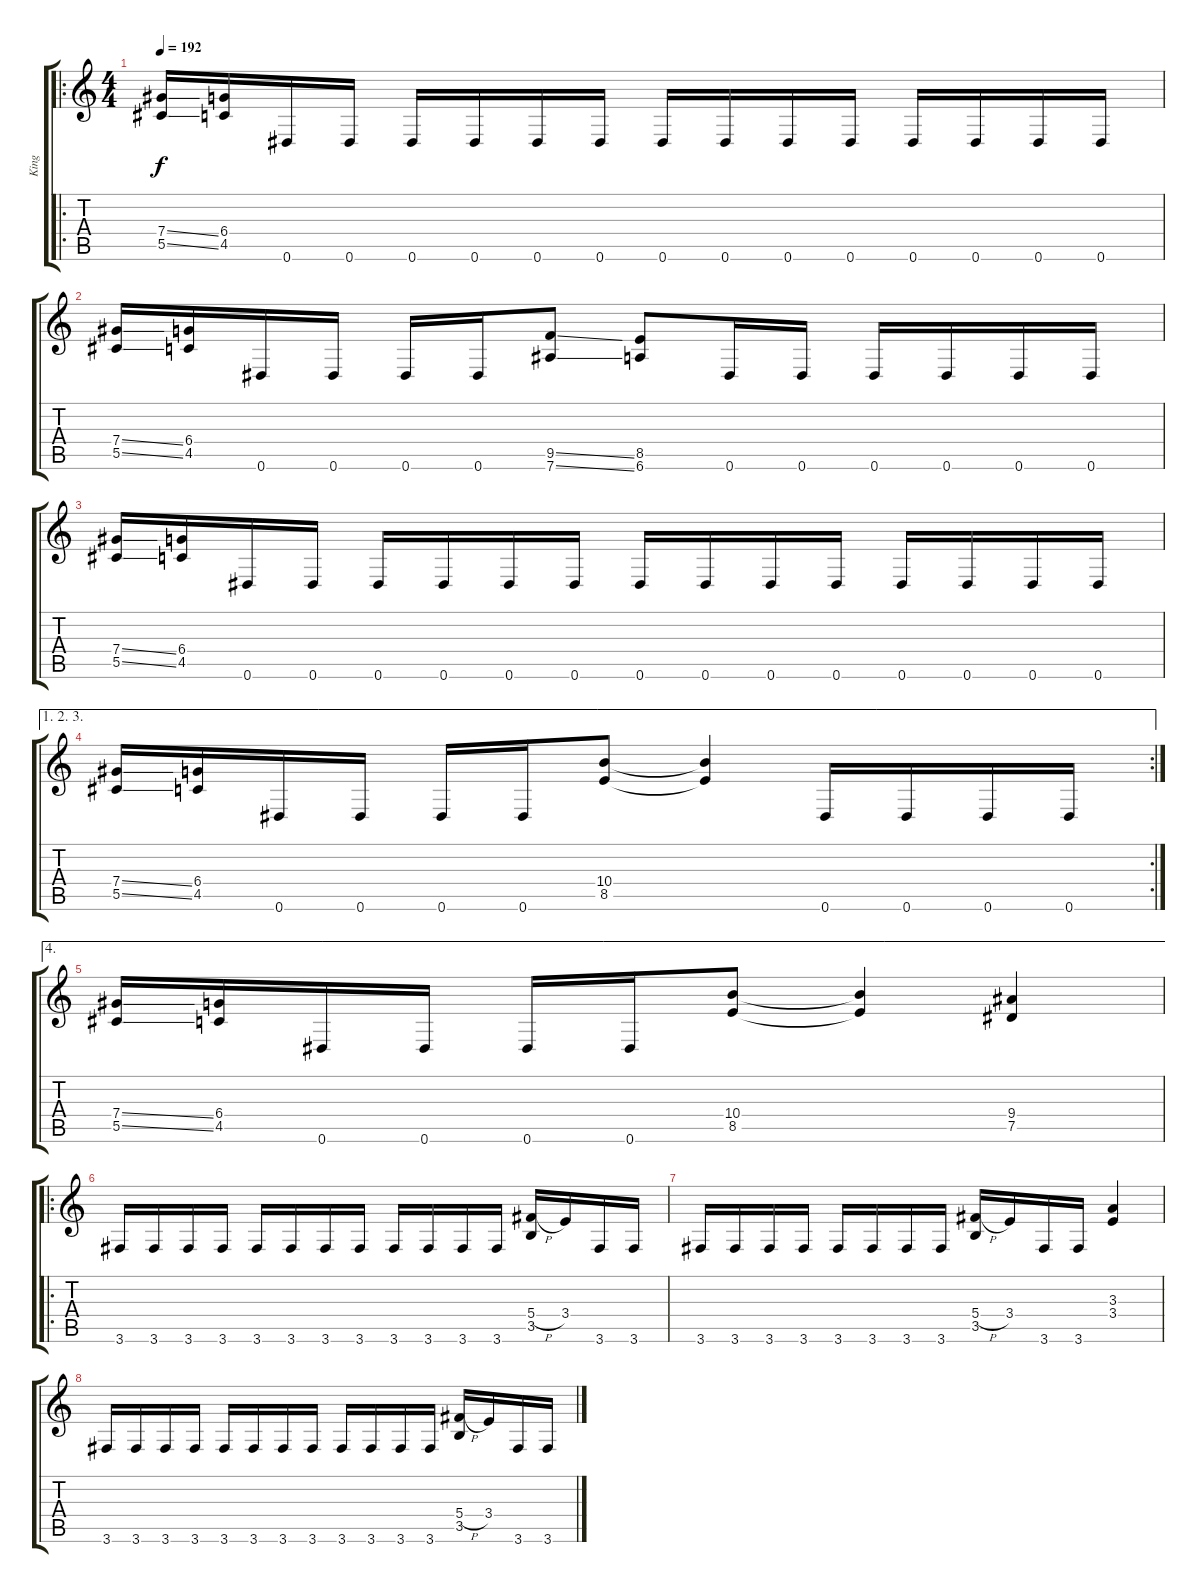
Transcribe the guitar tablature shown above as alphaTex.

\track ("King" "King") {instrument distortionguitar}
\staff {score tabs}
\tuning (Eb4 Bb3 Gb3 Db3 Ab2 Eb2) {hide}
\ro
\ts (4 4)
\tempo 192
\clef g2
\ks c
(7.4{ss} 5.5{ss}).16{dy f} (6.4 4.5).16 0.6.16 0.6.16 0.6.16 0.6.16 0.6.16 0.6.16 0.6.16 0.6.16 0.6.16 0.6.16 0.6.16 0.6.16 0.6.16 0.6.16 |
(7.4{ss} 5.5{ss}).16 (6.4 4.5).16 0.6.16 0.6.16 0.6.16 0.6.16 (9.5{ss} 7.6{ss}).8 (8.5 6.6).8 0.6.16 0.6.16 0.6.16 0.6.16 0.6.16 0.6.16 |
(7.4{ss} 5.5{ss}).16 (6.4 4.5).16 0.6.16 0.6.16 0.6.16 0.6.16 0.6.16 0.6.16 0.6.16 0.6.16 0.6.16 0.6.16 0.6.16 0.6.16 0.6.16 0.6.16 |
\ae (1 2 3)
\rc 2
(7.4{ss} 5.5{ss}).16 (6.4 4.5).16 0.6.16 0.6.16 0.6.16 0.6.16 (10.4 8.5).8 (10.4{t} 8.5{t}).4 0.6.16 0.6.16 0.6.16 0.6.16 |
\ae 4
(7.4{ss} 5.5{ss}).16 (6.4 4.5).16 0.6.16 0.6.16 0.6.16 0.6.16 (10.4 8.5).8 (10.4{t} 8.5{t}).4 (9.4 7.5).4 |
\ro
3.6.16 3.6.16 3.6.16 3.6.16 3.6.16 3.6.16 3.6.16 3.6.16 3.6.16 3.6.16 3.6.16 3.6.16 (5.4{h} 3.5).16 3.4.16 3.6.16 3.6.16 |
3.6.16 3.6.16 3.6.16 3.6.16 3.6.16 3.6.16 3.6.16 3.6.16 (5.4{h} 3.5).16 3.4.16 3.6.16 3.6.16 (3.3 3.4).4 |
3.6.16 3.6.16 3.6.16 3.6.16 3.6.16 3.6.16 3.6.16 3.6.16 3.6.16 3.6.16 3.6.16 3.6.16 (5.4{h} 3.5).16 3.4.16 3.6.16 3.6.16
